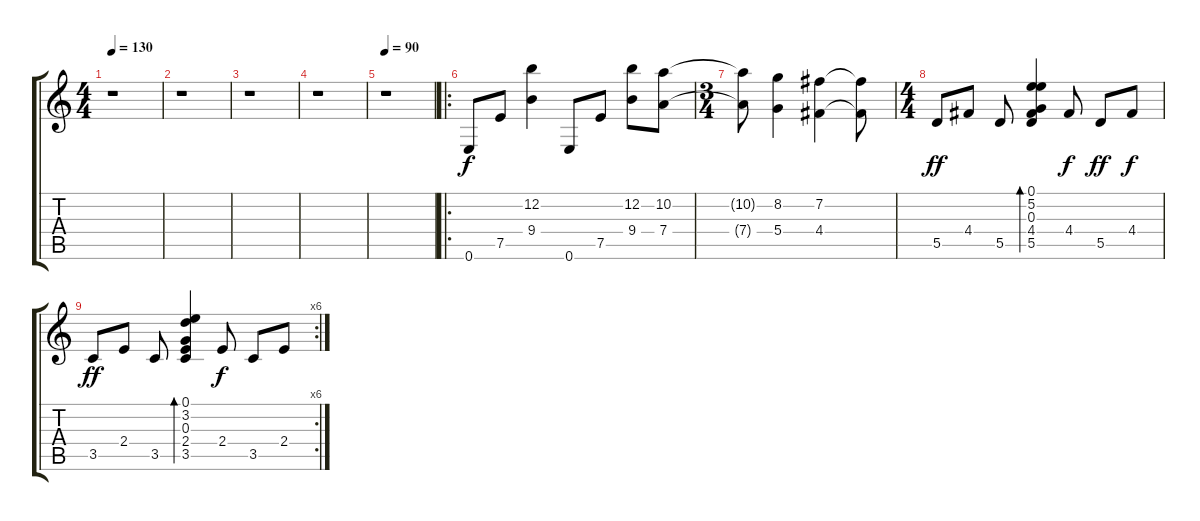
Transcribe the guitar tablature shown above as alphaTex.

\track "" {instrument acousticguitarsteel}
\staff {score tabs}
\tuning (E4 B3 G3 D3 A2 E2) {hide}
\ts (4 4)
\tempo 130
\clef g2
\ks c
r.1{dy f} |
r.1 |
r.1 |
r.1 |
\tempo 90
r.1 |
\ro
0.6.8 7.5.8 (12.2 9.4).4 0.6.8 7.5.8 (12.2 9.4).8 (10.2 7.4).8 |
\ts (3 4)
(10.2{t} 7.4{t}).8 (8.2 5.4).4 (7.2 4.4).4 (7.2{t} 4.4{t}).8 |
\ts (4 4)
5.5.8{dy ff} 4.4.8 5.5.8 (0.1 5.2 0.3 4.4 5.5).4{bd 60} 4.4.8{dy f} 5.5.8{dy ff} 4.4.8{dy f} |
\rc 6
3.5.8{dy ff} 2.4.8 3.5.8 (0.1 3.2 0.3 2.4 3.5).4{bd 60} 2.4.8{dy f} 3.5.8 2.4.8
